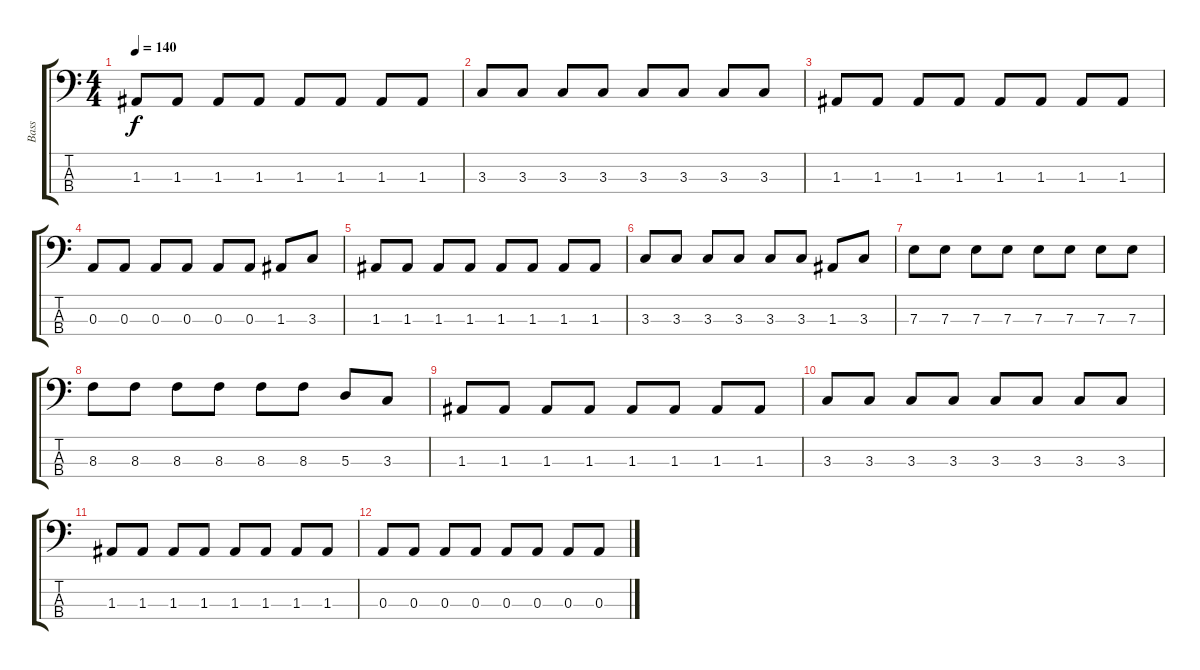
\track ("Bass" "Bass") {instrument fretlessbass}
\staff {score tabs}
\tuning (G2 D2 A1 E1) {hide}
\ts (4 4)
\tempo 140
\clef f4
\ks c
1.3.8{dy f} 1.3.8 1.3.8 1.3.8 1.3.8 1.3.8 1.3.8 1.3.8 |
3.3.8 3.3.8 3.3.8 3.3.8 3.3.8 3.3.8 3.3.8 3.3.8 |
1.3.8 1.3.8 1.3.8 1.3.8 1.3.8 1.3.8 1.3.8 1.3.8 |
0.3.8 0.3.8 0.3.8 0.3.8 0.3.8 0.3.8 1.3.8 3.3.8 |
1.3.8 1.3.8 1.3.8 1.3.8 1.3.8 1.3.8 1.3.8 1.3.8 |
3.3.8 3.3.8 3.3.8 3.3.8 3.3.8 3.3.8 1.3.8 3.3.8 |
7.3.8 7.3.8 7.3.8 7.3.8 7.3.8 7.3.8 7.3.8 7.3.8 |
8.3.8 8.3.8 8.3.8 8.3.8 8.3.8 8.3.8 5.3.8 3.3.8 |
1.3.8 1.3.8 1.3.8 1.3.8 1.3.8 1.3.8 1.3.8 1.3.8 |
3.3.8 3.3.8 3.3.8 3.3.8 3.3.8 3.3.8 3.3.8 3.3.8 |
1.3.8 1.3.8 1.3.8 1.3.8 1.3.8 1.3.8 1.3.8 1.3.8 |
0.3.8 0.3.8 0.3.8 0.3.8 0.3.8 0.3.8 0.3.8 0.3.8
